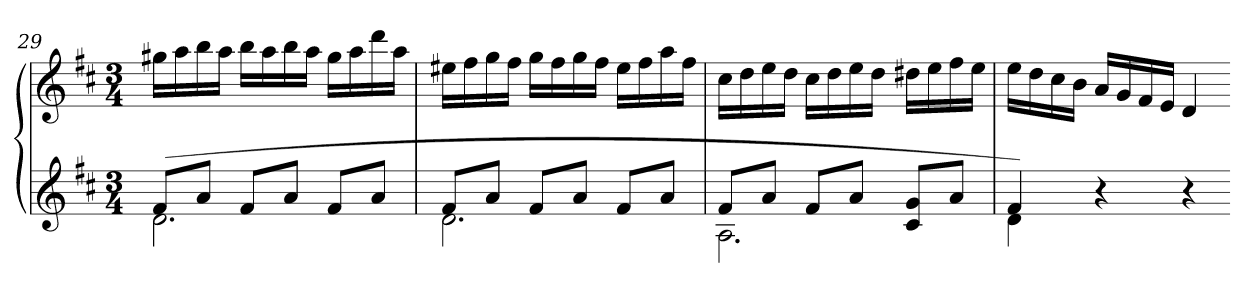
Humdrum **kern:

**kern	**kern
*part1	*part1
*staff2	*staff1
*clefG2	*clefG2
*k[f#c#]	*k[f#c#]
*M3/4	*M3/4
=29	=29
*^	*
(8f#L	2.d	16gg#XLL
.	.	16aa
8aJ	.	16bb
.	.	16aaJJ
8f#L	.	16bbLL
.	.	16aa
8aJ	.	16bb
.	.	16aaJJ
8f#L	.	16gg#LL
.	.	16aa
8aJ	.	16ddd
.	.	16aaJJ
=30	=30	=30
8f#L	2.d	16ee#XLL
.	.	16ff#
8aJ	.	16gg
.	.	16ff#JJ
8f#L	.	16ggLL
.	.	16ff#
8aJ	.	16gg
.	.	16ff#JJ
8f#L	.	16ee#LL
.	.	16ff#
8aJ	.	16aa
.	.	16ff#JJ
=31	=31	=31
8f#L	2.A	16cc#LL
.	.	16dd
8aJ	.	16ee
.	.	16ddJJ
8f#L	.	16cc#LL
.	.	16dd
8aJ	.	16ee
.	.	16ddJJ
8c# 8gL	.	16dd#XLL
.	.	16ee
8aJ	.	16ff#
.	.	16eeJJ
=32	=32	=32
4f#)	4d	16eeLL
.	.	16dd
.	.	16cc#
.	.	16bJJ
4r	2ryy	16aLL
.	.	16g
.	.	16f#
.	.	16eJJ
4r	.	4d
*v	*v	*
=-	=-
*-	*-
